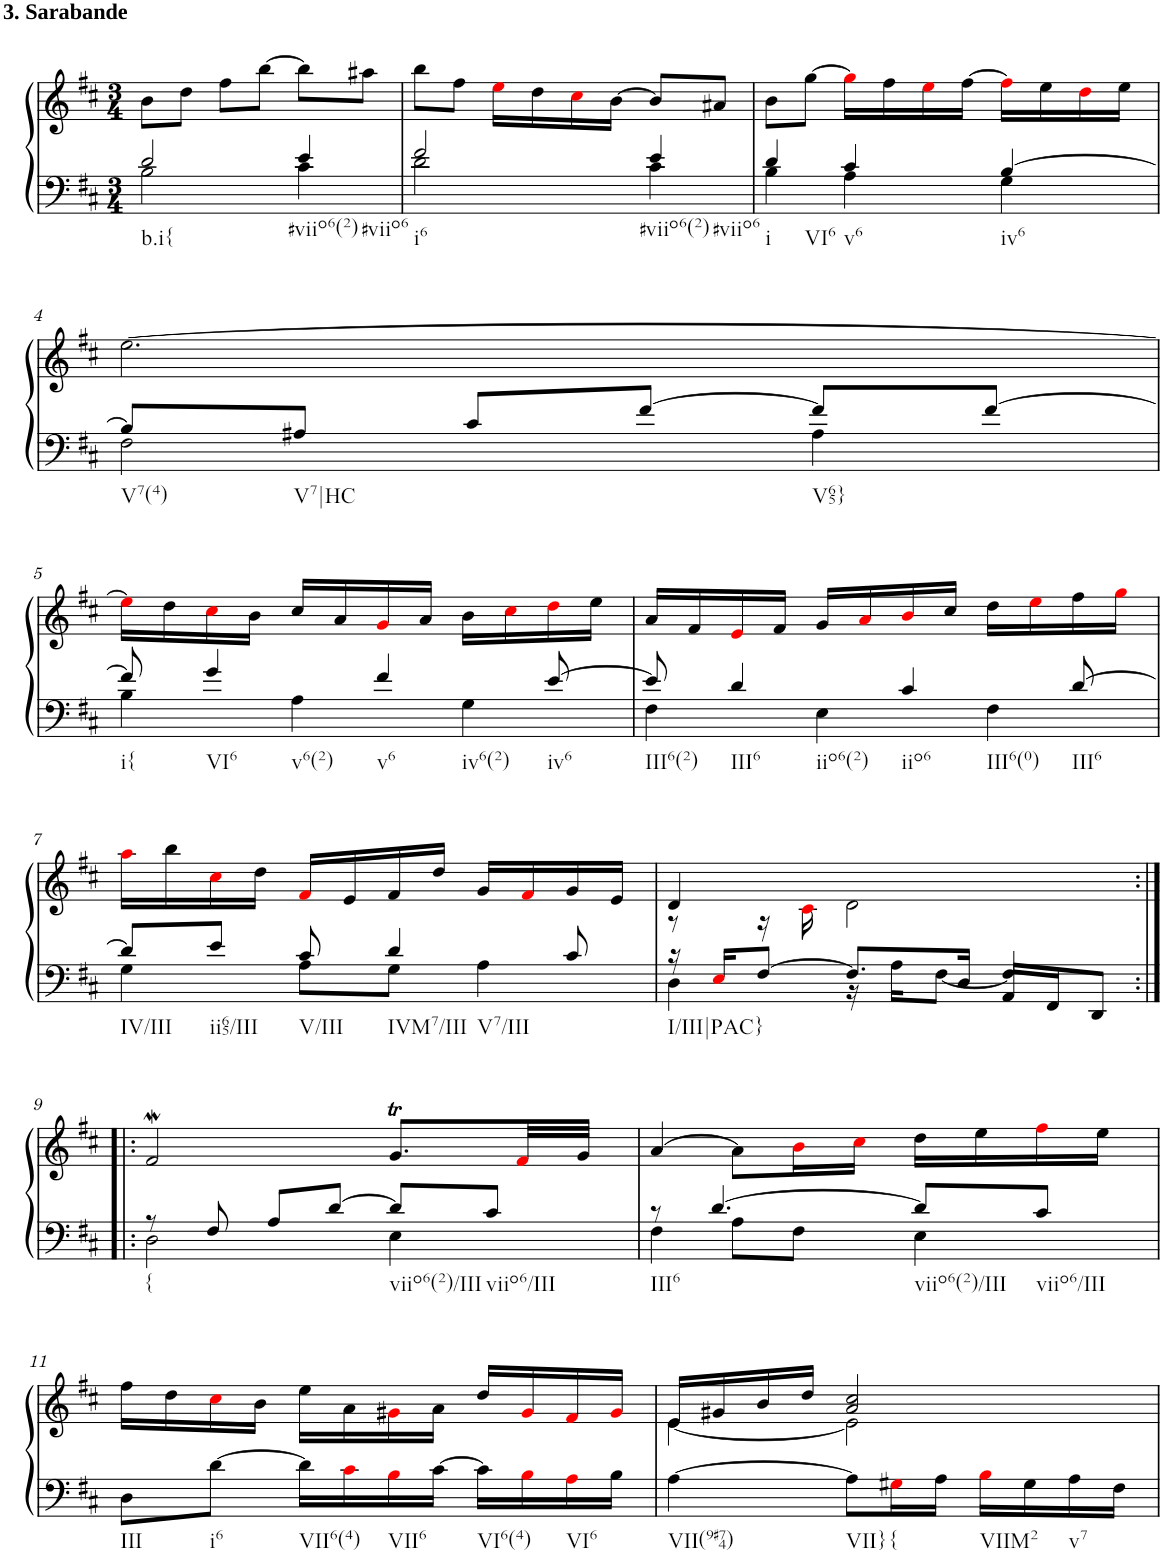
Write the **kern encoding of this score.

**kern	**kern
*part1	*part1
*staff2	*staff1
*I"Klavier linke Hand	*
*clefF4	*clefG2
*k[f#c#]	*k[f#c#]
*M3/4	*M3/4
=1	=1
*^	*
!	!	!LO:TX:a:B:t=3. Sarabande
!LO:TX:b:t=b.i{	!	!
2d/	2B\	8b\L
.	.	8dd\J
.	.	8ff#\L
.	.	[8bb\J
!LO:TX:b:t=#viio6(2)	!	!
!LO:TX:b:t=#viio6	!	!
4e/	4c#\	8bb\L]
.	.	8aa#X\J
=2	=2	=2
!LO:TX:b:t=i6	!	!
2f#/	2d\	8bb\L
.	.	8ff#\J
.	.	16eei\LL
.	.	16dd\
.	.	16cc#i\
.	.	[16b\JJ
!LO:TX:b:t=#viio6(2)	!	!
!LO:TX:b:t=#viio6	!	!
4e/	4c#\	8b/L]
.	.	8a#X/J
=3	=3	=3
!LO:TX:b:t=i	!	!
!LO:TX:b:t=VI6	!	!
4d/	4B\	8b\L
.	.	[8gg\J
!LO:TX:b:t=v6	!	!
4c#/	4A\	16ggi\LL]
.	.	16ff#\
.	.	16eei\
.	.	[16ff#\JJ
!LO:TX:b:t=iv6	!	!
[4B/	4G\	16ff#i\LL]
.	.	16ee\
.	.	16ddi\
.	.	16ee\JJ
!!LO:LB:g=z
=4	=4	=4
!LO:TX:b:t=V7(4)	!	!
8B/L]	2F#\	[2.ee\
!LO:TX:b:t=V7|HC	!	!
8A#X/J	.	.
8c#/L	.	.
[8f#/J	.	.
!LO:TX:b:t=V65}	!	!
8f#/L]	4A#\	.
[8f#/J	.	.
!!LO:LB:g=z
=5	=5	=5
!LO:TX:b:t=i{	!	!
8f#/]	4B\	16eei\LL]
.	.	16dd\
!LO:TX:b:t=VI6	!	!
!LO:TX:b:t=v6(2)	!	!
4g/	.	16cc#i\
.	.	16b\JJ
.	4A\	16cc#/LL
.	.	16a/
!LO:TX:b:t=v6	!	!
!LO:TX:b:t=iv6(2)	!	!
4f#/	.	16gi/
.	.	16a/JJ
.	4G\	16b\LL
.	.	16cc#i\
!LO:TX:b:t=iv6	!	!
[8e/	.	16ddi\
.	.	16ee\JJ
=6	=6	=6
!LO:TX:b:t=III6(2)	!	!
8e/]	4F#\	16a/LL
.	.	16f#/
!LO:TX:b:t=III6	!	!
!LO:TX:b:t=iio6(2)	!	!
4d/	.	16ei/
.	.	16f#/JJ
.	4E\	16g/LL
.	.	16ai/
!LO:TX:b:t=iio6	!	!
!LO:TX:b:t=III6(0)	!	!
4c#/	.	16bi/
.	.	16cc#/JJ
.	4F#\	16dd\LL
.	.	16eei\
!LO:TX:b:t=III6	!	!
[8d/	.	16ff#\
.	.	16ggi\JJ
!!LO:LB:g=z
=7	=7	=7
!LO:TX:b:t=IV/III	!	!
8d/L]	4G\	16aai\LL
.	.	16bb\
!LO:TX:b:t=ii65/III	!	!
8e/J	.	16cc#i\
.	.	16dd\JJ
!LO:TX:b:t=V/III	!	!
8c#/	8A\L	16f#i/LL
.	.	16e/
!LO:TX:b:t=IVM7/III	!	!
!LO:TX:b:t=V7/III	!	!
4d/	8G\J	16f#/
.	.	16dd/JJ
.	4A\	16g/LL
.	.	16f#i/
8c#/	.	16g/
.	.	16e/JJ
=8	=8	=8
*	*	*^
!LO:TX:b:t=I/III|PAC}	!	!	!
16r	4D\	4d/	8r
16Ei/KL	.	.	.
[8F#/J	.	.	16r
.	.	.	16c#i\
8.F#/L]	16r	2d\	2ryy
.	16A\KL	.	.
.	[8F#\J	.	.
16D/Jk	.	.	.
16AA/LL	4F#/]	.	.
16FF#/J	.	.	.
8DD/J	.	.	.
*	*	*v	*v
!!LO:LB:g=z
=9:|!|:	=9:|!|:	=9:|!|:
!LO:TX:b:t={	!	!
8r	2D\	2f#W/
8F#/	.	.
8A/L	.	.
[8d/J	.	.
!LO:TX:b:t=viio6(2)/III	!	!
8d/L]	4E\	8.gT/L
!LO:TX:b:t=viio6/III	!	!
8c#/J	.	.
.	.	32f#i/LL
.	.	32g/JJJ
=10	=10	=10
!LO:TX:b:t=III6	!	!
8r	4F#\	[4a/
[4.d/	.	.
.	8A\L	8a\L]
.	8F#\J	16bi\L
.	.	16cc#i\JJ
!LO:TX:b:t=viio6(2)/III	!	!
8d/L]	4E\	16dd\LL
.	.	16ee\
!LO:TX:b:t=viio6/III	!	!
8c#/J	.	16ff#i\
.	.	16ee\JJ
*v	*v	*
!!LO:LB:g=z
=11	=11
!LO:TX:b:t=III	!
8D\L	16ff#\LL
.	16dd\
!LO:TX:b:t=i6	!
[8d\J	16cc#i\
.	16b\JJ
!LO:TX:b:t=VII6(4)	!
16d\LL]	16ee\LL
16c#i\	16a\
!LO:TX:b:t=VII6	!
16Bi\	16g#Xi\
[16c#\JJ	16a\JJ
!LO:TX:b:t=VI6(4)	!
16c#\LL]	16dd/LL
16Bi\	16g#i/
!LO:TX:b:t=VI6	!
16Ai\	16f#i/
16B\JJ	16g#i/JJ
=12	=12
*	*^
!LO:TX:b:t=VII(9#74)	!	!
[4A\	16e/LL	[4e\
.	16g#X/	.
.	16b/	.
.	16dd/JJ	.
!LO:TX:b:t=VII}	!	!
8A\L]	2a/ 2cc#/	2e\]
!LO:TX:b:t={	!	!
16G#Xi\L	.	.
16A\JJ	.	.
!LO:TX:b:t=VIIM2	!	!
16Bi\LL	.	.
16G#\	.	.
!LO:TX:b:t=v7	!	!
16A\	.	.
16F#\JJ	.	.
*	*v	*v
=	=
*-	*-
